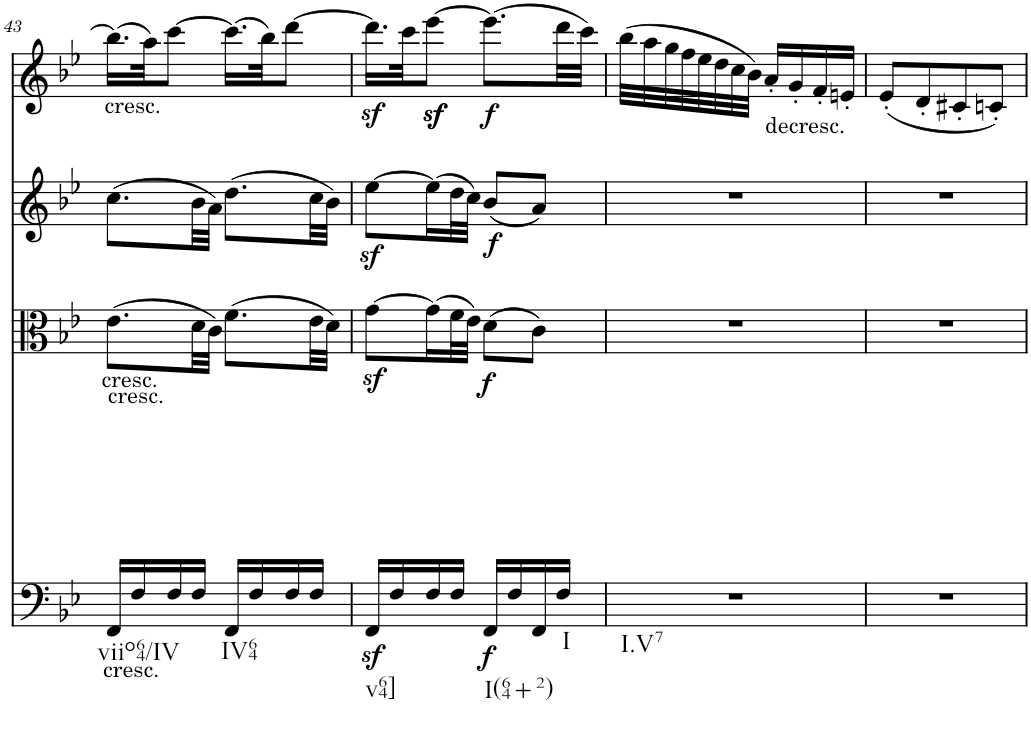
**kern	**dynam	**kern	**dynam	**kern	**dynam	**kern	**dynam
*part4	*part4	*part3	*part3	*part2	*part2	*part1	*part1
*staff4	*staff4	*staff3	*staff3	*staff2	*staff2	*staff1	*staff1
*I"Violoncello	*	*I"Viola	*	*I"Violin II	*	*I"Violin I	*
!!LO:PB:g=z
*clefF4	*	*clefC3	*	*clefG2	*	*clefG2	*
*k[b-e-]	*	*k[b-e-]	*	*k[b-e-]	*	*k[b-e-]	*
*M2/4	*	*M2/4	*	*M2/4	*	*M2/4	*
=43	=43	=43	=43	=43	=43	=43	=43
!	!	!	!	!	!	!LO:TX:b:t=cresc.	!
!	!	!LO:TX:b:t=cresc.	!	!	!	!	!
!LO:TX:b:t=cresc.	!	!	!	!	!	!	!
!LO:TX:a:t=cresc.	!	!	!	!	!	!	!
!LO:TX:b:t=viio64/IV	!	!	!	!	!	!	!
16FF/LL	.	(8.e-\L	.	(8.cc\L	.	(16.bb-\LL]	.
16F/	.	.	.	.	.	.	.
.	.	.	.	.	.	32aa\JK)	.
16F/	.	.	.	.	.	[8ccc\J	.
16F/JJ	.	32d\LL	.	32b-\LL	.	.	.
.	.	32c\JJJ)	.	32a\JJJ)	.	.	.
!LO:TX:b:t=IV64	!	!	!	!	!	!	!
16FF/LL	.	(8.f\L	.	(8.dd\L	.	(16.ccc\LL]	.
16F/	.	.	.	.	.	.	.
.	.	.	.	.	.	32bb-\JK)	.
16F/	.	.	.	.	.	[8ddd\J	.
16F/JJ	.	32e-\LL	.	32cc\LL	.	.	.
.	.	32d\JJJ)	.	32b-\JJJ)	.	.	.
=44	=44	=44	=44	=44	=44	=44	=44
!LO:TX:b:t=v64]	!	!	!	!	!	!	!
16FFz</LL	.	[8gz<\L	.	[8ee-z<\L	.	16.dddz<\LL]	.
16F/	.	.	.	.	.	.	.
.	.	.	.	.	.	32ccc\JK	.
16F/	.	(16g\L]	.	(16ee-\L]	.	[8eee-z<\J	.
16F/JJ	.	32f\L	.	32dd\L	.	.	.
.	.	32e-\JJJ)	.	32cc\JJJ)	.	.	.
!LO:TX:b:t=I(64+2)	!	!	!	!	!	!	!
!	!LO:DY:b	!	!LO:DY:b	!	!LO:DY:b	!	!LO:DY:b
16FF/LL	f	(8d\L	f	(8b-/L	f	(8.eee-\L]	f
16F/	.	.	.	.	.	.	.
16FF/	.	8c\J)	.	8a/J)	.	.	.
!LO:TX:b:t=I	!	!	!	!	!	!	!
16F/JJ	.	.	.	.	.	32ddd\LL	.
.	.	.	.	.	.	32ccc\JJJ)	.
=45	=45	=45	=45	=45	=45	=45	=45
!LO:TX:b:t=I.V7	!	!	!	!	!	!	!
2r	.	2r	.	2r	.	(32bb-\LLL	.
.	.	.	.	.	.	32aa\	.
.	.	.	.	.	.	32gg\	.
.	.	.	.	.	.	32ff\	.
.	.	.	.	.	.	32ee-\	.
.	.	.	.	.	.	32dd\	.
.	.	.	.	.	.	32cc\	.
.	.	.	.	.	.	32b-\JJJ)	.
!	!	!	!	!	!	!LO:TX:b:t=decresc.	!
.	.	.	.	.	.	16a'/LL	.
.	.	.	.	.	.	16g'/	.
.	.	.	.	.	.	16f'/	.
.	.	.	.	.	.	16en'/JJ	.
=46	=46	=46	=46	=46	=46	=46	=46
2r	.	2r	.	2r	.	(8e-'/L	.
.	.	.	.	.	.	8d'/	.
.	.	.	.	.	.	8c#X'/	.
.	.	.	.	.	.	8cn'/J)	.
=	=	=	=	=	=	=	=
*-	*-	*-	*-	*-	*-	*-	*-
